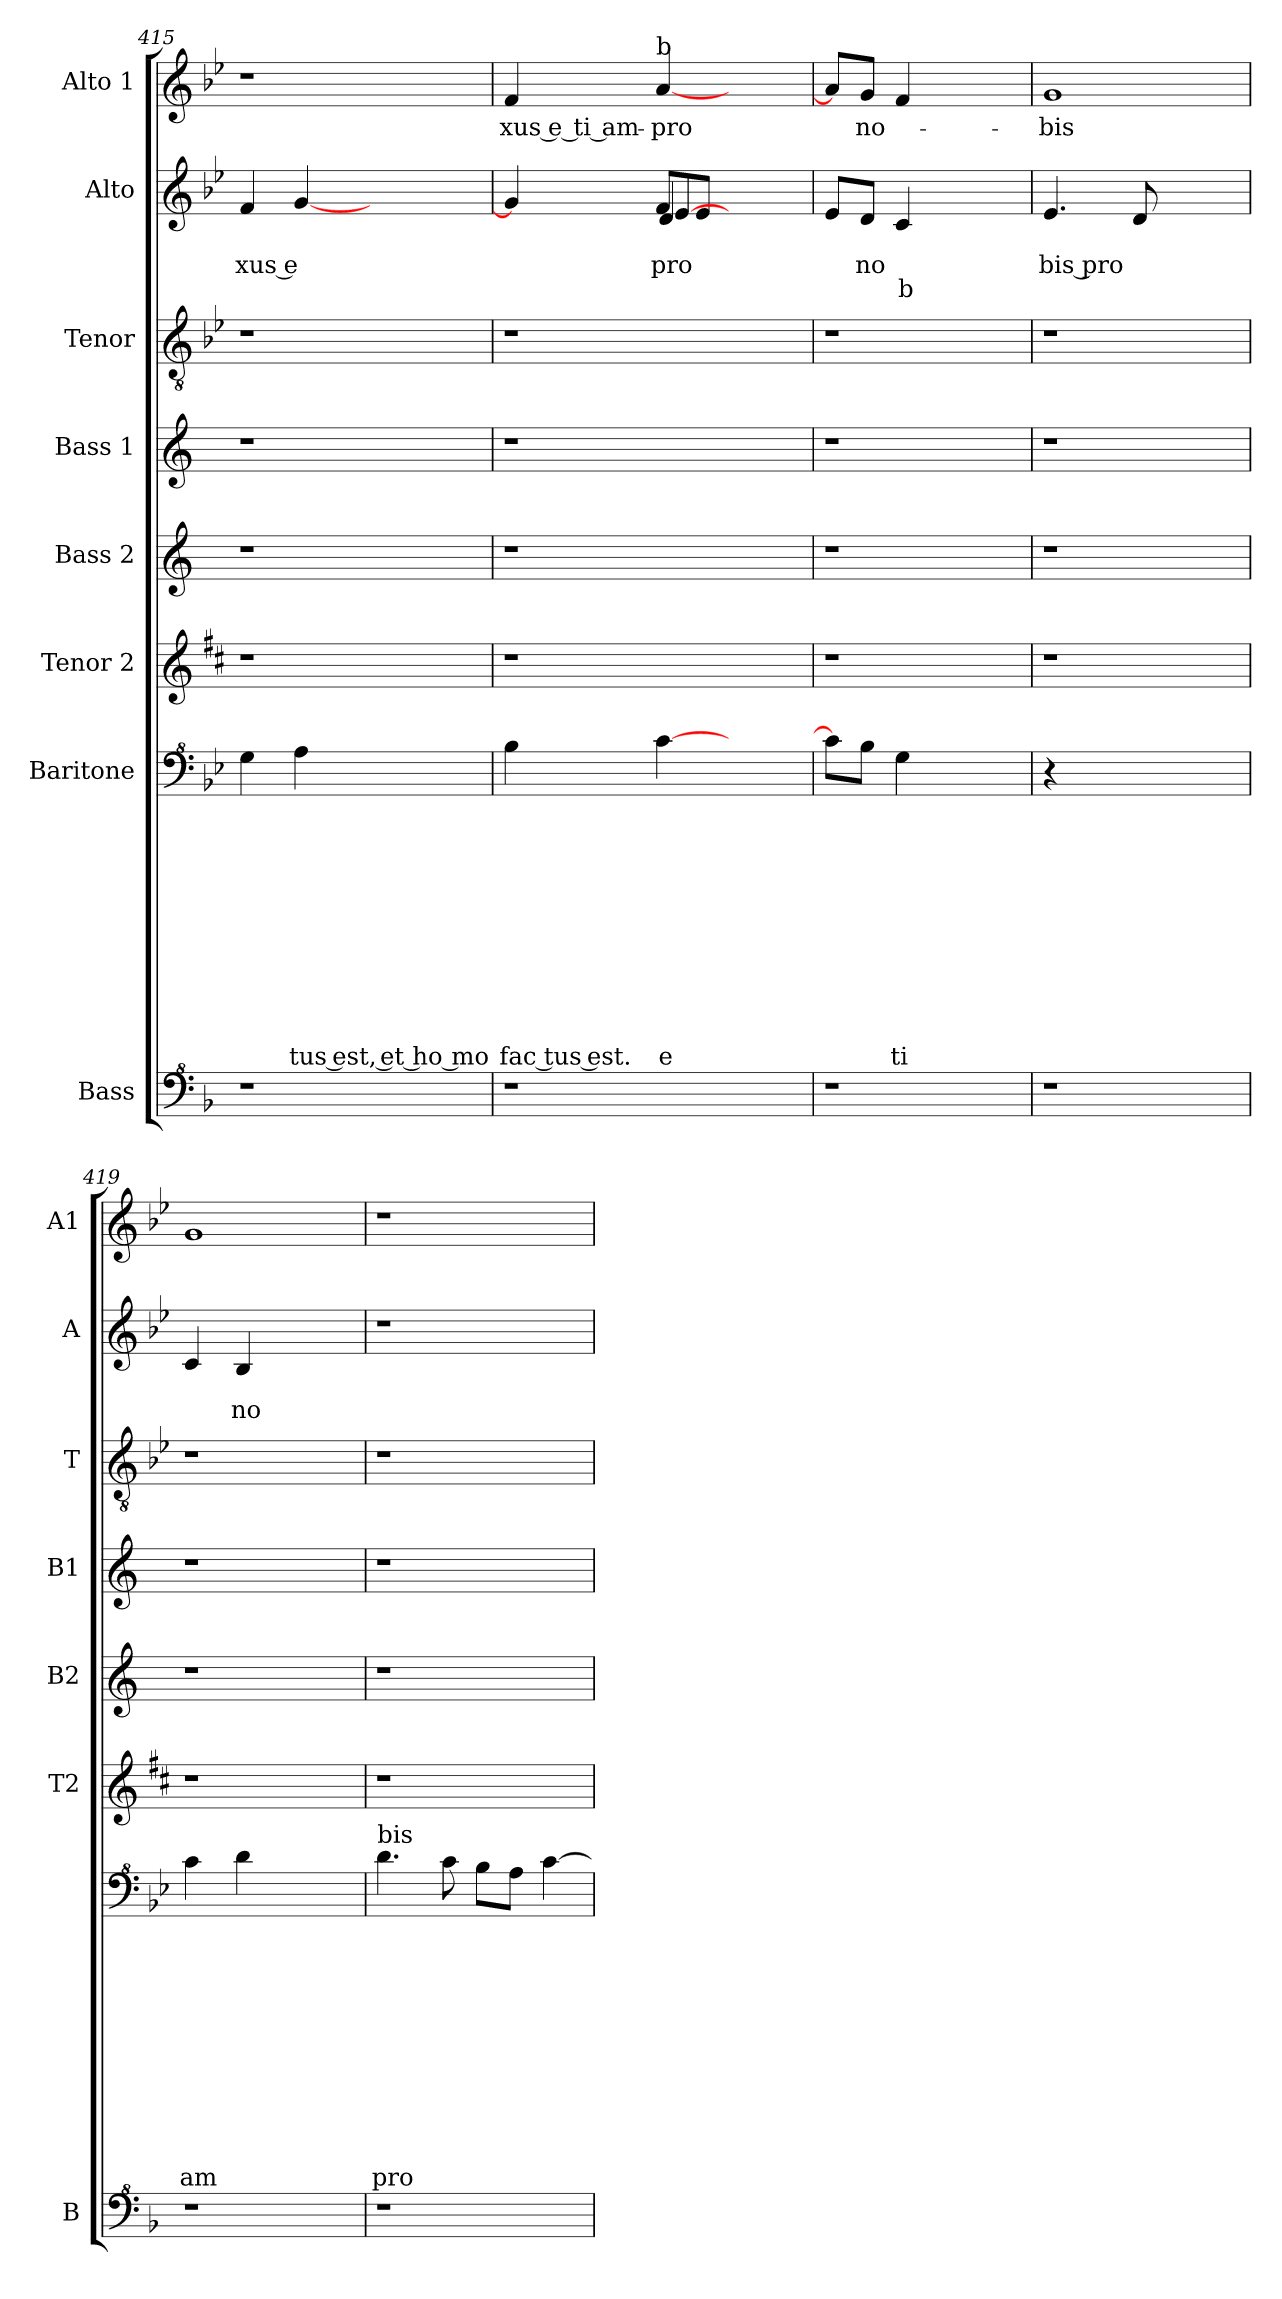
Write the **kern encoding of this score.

**kern	**kern	**text	**text	**text	**text	**text	**text	**text	**text	**text	**text	**text	**kern	**kern	**kern	**kern	**kern	**text	**text	**text	**kern	**text
*part8	*part7	*part7	*part7	*part7	*part7	*part7	*part7	*part7	*part7	*part7	*part7	*part7	*part6	*part5	*part4	*part3	*part2	*part2	*part2	*part2	*part1	*part1
*staff8	*staff7	*staff7	*staff7	*staff7	*staff7	*staff7	*staff7	*staff7	*staff7	*staff7	*staff7	*staff7	*staff6	*staff5	*staff4	*staff3	*staff2	*staff2	*staff2	*staff2	*staff1	*staff1
*I"Bass	*I"Baritone	*	*	*	*	*	*	*	*	*	*	*	*I"Tenor 2	*I"Bass 2	*I"Bass 1	*I"Tenor	*I"Alto	*	*	*	*I"Alto 1	*
*I'B	*	*	*	*	*	*	*	*	*	*	*	*	*I'T2	*I'B2	*I'B1	*I'T	*I'A	*	*	*	*I'A1	*
*clefF^4	*clefF^4	*	*	*	*	*	*	*	*	*	*	*	*clefG2	*clefG2	*clefG2	*clefGv2	*clefG2	*	*	*	*clefG2	*
*	*	*	*	*	*	*	*	*	*	*	*	*	*ITrd1c2	*	*	*ITrd1c2	*ITrd1c2	*	*	*	*ITrd1c2	*
*k[b-]	*k[b-e-]	*	*	*	*	*	*	*	*	*	*	*	*k[]	*k[]	*k[]	*k[b-e-a-d-]	*k[b-e-a-d-]	*	*	*	*k[b-e-a-d-]	*
*F:	*B-:	*	*	*	*	*	*	*	*	*	*	*	*C:	*C:	*C:	*A-:	*A-:	*	*	*	*A-:	*
=415	=415	=415	=415	=415	=415	=415	=415	=415	=415	=415	=415	=415	=415	=415	=415	=415	=415	=415	=415	=415	=415	=415
!	!	!	!	!	!	!	!	!	!	!	!	!	!	!	!	!	!	!	!LO:LY:b:rj	!	!	!
1r	4g\	.	.	.	.	.	.	.	.	.	.	.	1r	1r	1r	1r	4e-/	.	xus e	.	1r	.
!	!	!	!	!	!	!	!	!	!	!	!	!LO:LY:b	!	!	!	!	!	!	!	!	!	!
.	4a\	.	.	.	.	.	.	.	.	.	.	tus est, et ho mo	.	.	.	.	[<4f/	.	.	.	.	.
.	2ryy	.	.	.	.	.	.	.	.	.	.	.	.	.	.	.	2ryy	.	.	.	.	.
=416	=416	=416	=416	=416	=416	=416	=416	=416	=416	=416	=416	=416	=416	=416	=416	=416	=416	=416	=416	=416	=416	=416
!	!	!	!	!	!	!	!	!	!	!	!	!LO:LY:b	!	!	!	!	!	!	!	!	!	!LO:LY:b:rj
*	*	*	*	*	*	*	*	*	*	*	*	*	*	*	*	*	*^	*	*	*	*	*
*	*	*	*	*	*	*	*	*	*	*	*	*	*	*	*	*	*	*^	*	*	*	*	*
1r	4b-\	.	.	.	.	.	.	.	.	.	.	fac tus est.	1r	1r	1r	1r	4f/]	4ryy	4ryy	.	.	.	4e-/	xus e ti am-
!	!	!	!	!	!	!	!	!	!	!	!	!	!	!	!	!	!	!	!	!	!	!	!LO:TX:a:t=b	!
!	!	!	!	!	!	!	!	!	!	!	!	!LO:LY:b	!	!	!	!	!	!	!	!	!LO:LY:b	!	!	!
!	!	!	!	!	!	!	!	!	!	!	!	!	!	!	!	!	!	!	!	!	!LO:LY:b	!	!	!
!	!	!	!	!	!	!	!	!	!	!	!	!	!	!	!	!	!	!	!	!	!LO:LY:b	!	!	!LO:LY:b
.	[>4cc\	.	.	.	.	.	.	.	.	.	.	e	.	.	.	.	8e-/L	4c/	[<4d-/	.	pro	.	[<4g/	-pro
.	.	.	.	.	.	.	.	.	.	.	.	.	.	.	.	.	8d-/J	.	.	.	.	.	.	.
.	2ryy	.	.	.	.	.	.	.	.	.	.	.	.	.	.	.	2ryy	2ryy	2ryy	.	.	.	2ryy	.
*	*	*	*	*	*	*	*	*	*	*	*	*	*	*	*	*	*v	*v	*v	*	*	*	*	*
=417	=417	=417	=417	=417	=417	=417	=417	=417	=417	=417	=417	=417	=417	=417	=417	=417	=417	=417	=417	=417	=417	=417
1r	8cc\L]	.	.	.	.	.	.	.	.	.	.	.	1r	1r	1r	1r	8d-/L	.	.	.	8g/L]	.
!	!	!	!	!	!	!	!	!	!	!	!	!	!	!	!	!	!	!	!LO:LY:b	!	!	!LO:LY:b
.	8b-\J	.	.	.	.	.	.	.	.	.	.	.	.	.	.	.	8c/J	.	no	.	8f/J	no-
!	!	!	!	!	!	!	!	!	!	!	!	!LO:LY:b	!	!	!	!	!	!	!	!LO:LY:b:rj	!	!
.	4g\	.	.	.	.	.	.	.	.	.	.	ti	.	.	.	.	4B-/	.	.	b	4e-/	.
.	2ryy	.	.	.	.	.	.	.	.	.	.	.	.	.	.	.	2ryy	.	.	.	2ryy	.
!!LO:LB:g=z
=418	=418	=418	=418	=418	=418	=418	=418	=418	=418	=418	=418	=418	=418	=418	=418	=418	=418	=418	=418	=418	=418	=418
!	!	!	!	!	!	!	!	!	!	!	!	!	!	!	!	!	!	!	!LO:LY:b:rj	!	!	!LO:LY:b
1r	4r	.	.	.	.	.	.	.	.	.	.	.	1r	1r	1r	1r	4.d-/	.	bis pro	.	1f	-bis
.	2.ryy	.	.	.	.	.	.	.	.	.	.	.	.	.	.	.	.	.	.	.	.	.
.	.	.	.	.	.	.	.	.	.	.	.	.	.	.	.	.	8c/	.	.	.	.	.
.	.	.	.	.	.	.	.	.	.	.	.	.	.	.	.	.	2ryy	.	.	.	.	.
=419	=419	=419	=419	=419	=419	=419	=419	=419	=419	=419	=419	=419	=419	=419	=419	=419	=419	=419	=419	=419	=419	=419
!	!	!	!	!	!	!	!	!	!	!	!	!LO:LY:b:rj	!	!	!	!	!	!	!	!	!	!
1r	4cc\	.	.	.	.	.	.	.	.	.	.	am	1r	1r	1r	1r	4B-/	.	.	.	1f	.
!	!	!	!	!	!	!	!	!	!	!	!	!	!	!	!	!	!	!	!LO:LY:b	!	!	!
.	4dd\	.	.	.	.	.	.	.	.	.	.	.	.	.	.	.	4A-/	.	no	.	.	.
.	2ryy	.	.	.	.	.	.	.	.	.	.	.	.	.	.	.	2ryy	.	.	.	.	.
=420	=420	=420	=420	=420	=420	=420	=420	=420	=420	=420	=420	=420	=420	=420	=420	=420	=420	=420	=420	=420	=420	=420
!	!LO:TX:a:t=bis	!	!	!	!	!	!	!	!	!	!	!	!	!	!	!	!	!	!	!	!	!
!	!	!	!	!	!	!	!	!	!	!	!	!LO:LY:b	!	!	!	!	!	!	!	!	!	!
1r	4.dd\	.	.	.	.	.	.	.	.	.	.	pro	1r	1r	1r	1r	1r	.	.	.	1r	.
.	8cc\	.	.	.	.	.	.	.	.	.	.	.	.	.	.	.	.	.	.	.	.	.
.	8b-\L	.	.	.	.	.	.	.	.	.	.	.	.	.	.	.	.	.	.	.	.	.
.	8a\J	.	.	.	.	.	.	.	.	.	.	.	.	.	.	.	.	.	.	.	.	.
.	[>4cc\	.	.	.	.	.	.	.	.	.	.	.	.	.	.	.	.	.	.	.	.	.
=	=	=	=	=	=	=	=	=	=	=	=	=	=	=	=	=	=	=	=	=	=	=
*-	*-	*-	*-	*-	*-	*-	*-	*-	*-	*-	*-	*-	*-	*-	*-	*-	*-	*-	*-	*-	*-	*-
